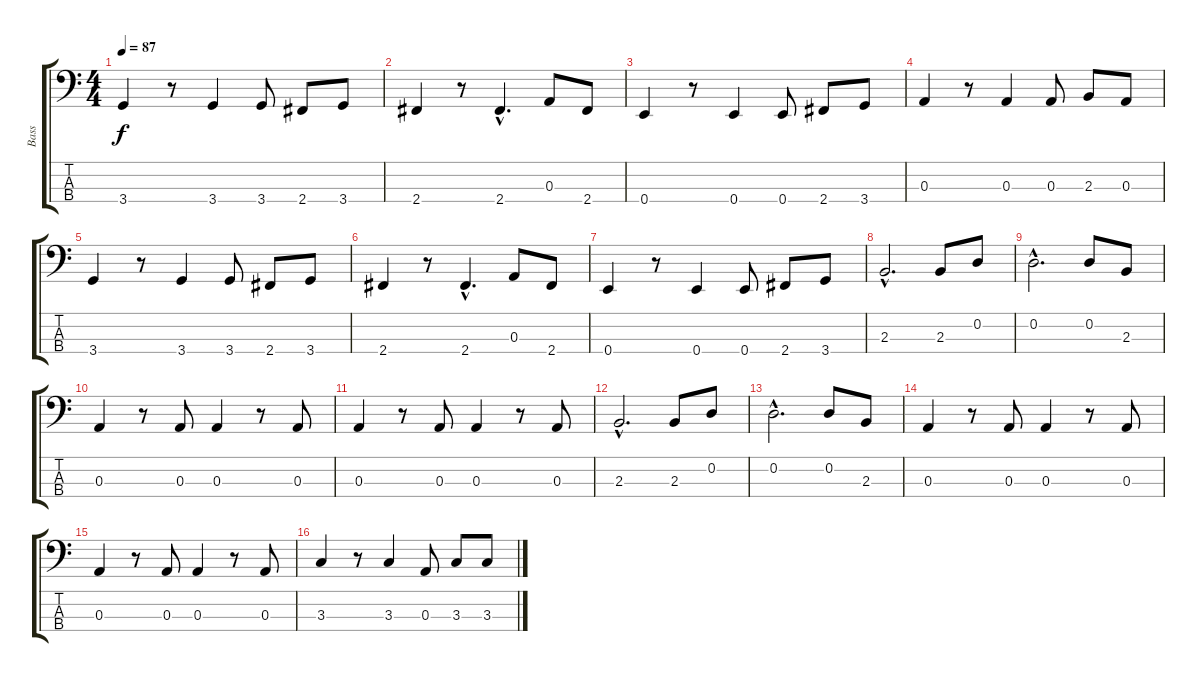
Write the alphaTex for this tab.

\track ("Bass" "Bass") {instrument electricbassfinger}
\staff {score tabs}
\tuning (G2 D2 A1 E1) {hide}
\ts (4 4)
\tempo 87
\clef f4
\ks c
3.4.4{dy f} r.8 3.4.4 3.4.8 2.4.8 3.4.8 |
2.4.4 r.8 2.4{hac}.4{d} 0.3.8 2.4.8 |
0.4.4 r.8 0.4.4 0.4.8 2.4.8 3.4.8 |
0.3.4 r.8 0.3.4 0.3.8 2.3.8 0.3.8 |
3.4.4 r.8 3.4.4 3.4.8 2.4.8 3.4.8 |
2.4.4 r.8 2.4{hac}.4{d} 0.3.8 2.4.8 |
0.4.4 r.8 0.4.4 0.4.8 2.4.8 3.4.8 |
2.3{hac}.2{d} 2.3.8 0.2.8 |
0.2{hac}.2{d} 0.2.8 2.3.8 |
0.3.4 r.8 0.3.8 0.3.4 r.8 0.3.8 |
0.3.4 r.8 0.3.8 0.3.4 r.8 0.3.8 |
2.3{hac}.2{d} 2.3.8 0.2.8 |
0.2{hac}.2{d} 0.2.8 2.3.8 |
0.3.4 r.8 0.3.8 0.3.4 r.8 0.3.8 |
0.3.4 r.8 0.3.8 0.3.4 r.8 0.3.8 |
3.3.4 r.8 3.3.4 0.3.8 3.3.8 3.3.8
